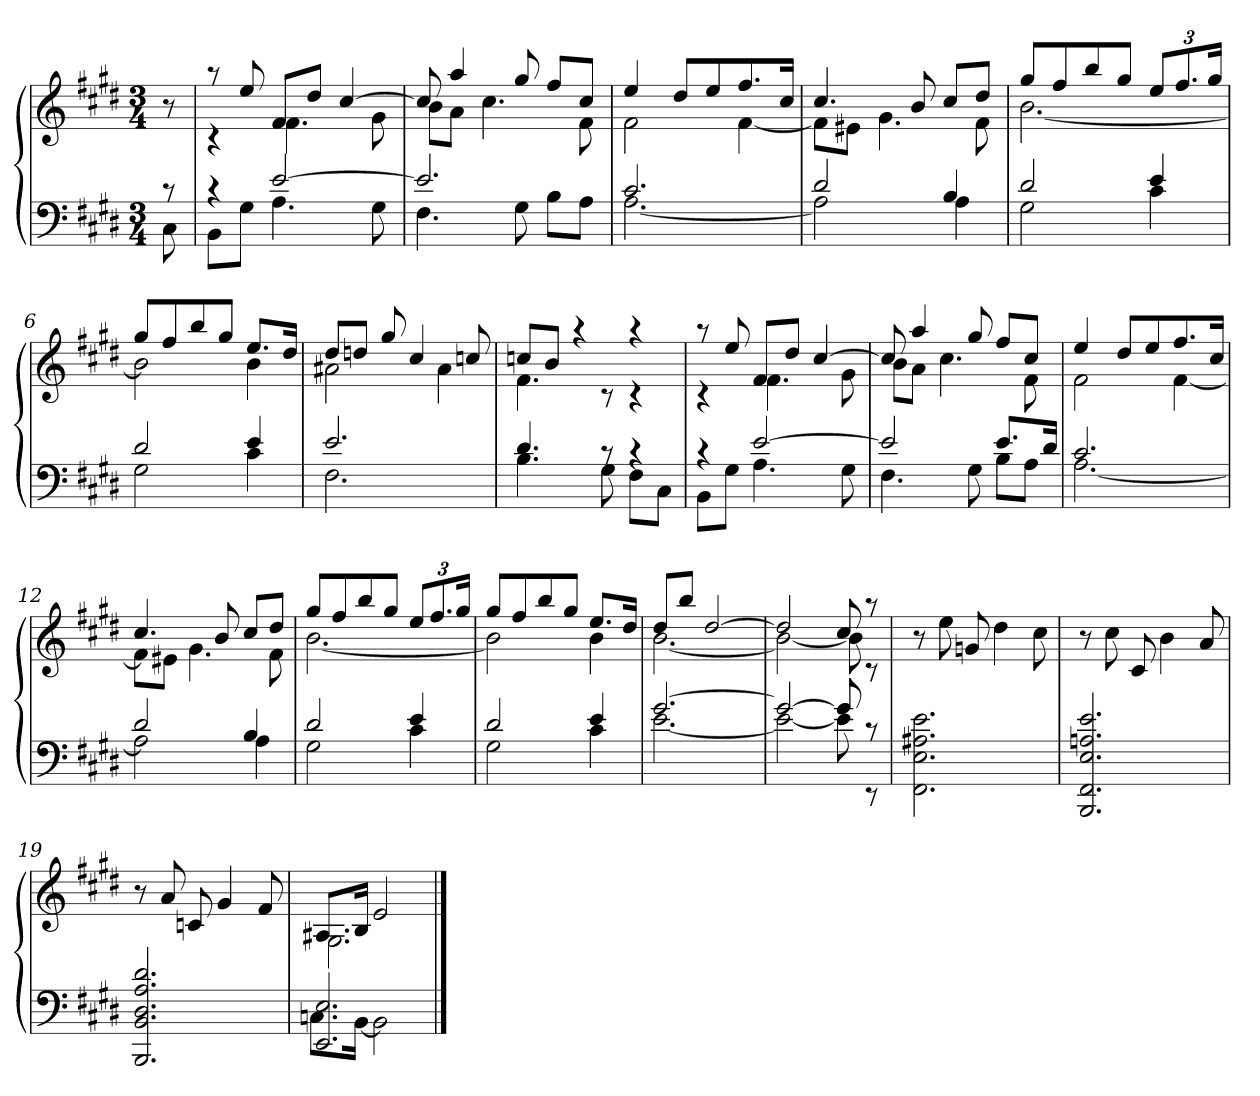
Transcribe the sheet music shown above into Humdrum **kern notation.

**kern	**kern
*part1	*part1
*staff2	*staff1
*clefF4	*clefG2
*k[f#c#g#d#]	*k[f#c#g#d#]
*E:	*E:
*M3/4	*M3/4
=	=
*^	*
8rc	8C#	8r
=1	=1	=1
*	*	*^
4rc	8BBL	8raa	4rc
.	8G#J	8ee	.
[2e	4.A	8f#L	4.f#
.	.	8dd#J	.
.	.	[4cc#	.
.	8G#	.	8g#
=2	=2	=2	=2
2.e]	4.F#	8cc#]	8bL
.	.	4aa	8aJ
.	.	.	4.cc#
.	8G#	8gg#	.
.	8BL	8ff#L	.
.	8AJ	8cc#J	8f#
=3	=3	=3	=3
2.c#	[2.A	4ee	2f#
.	.	8dd#L	.
.	.	8ee	.
.	.	8.ff#	[4f#
.	.	16cc#Jk	.
=4	=4	=4	=4
2d#	2A]	4.cc#	8f#L]
.	.	.	8e#XJ
.	.	.	4.g#
.	.	8b	.
4B	4A	8cc#L	.
.	.	8dd#J	8f#
=5	=5	=5	=5
2d#	2G#	8gg#L	[2.b
.	.	8ff#	.
.	.	8bb	.
.	.	8gg#J	.
4e	4c#	12eeL	.
.	.	12.ff#	.
.	.	24gg#Jk	.
=6	=6	=6	=6
2d#	2G#	8gg#L	2b]
.	.	8ff#	.
.	.	8bb	.
.	.	8gg#J	.
4e	4c#	8.eeL	4b
.	.	16dd#Jk	.
=7	=7	=7	=7
2.e	2.F#	8dd#L	2a#X
.	.	8ddnJ	.
.	.	8gg#	.
.	.	4cc#	.
.	.	.	4a#
.	.	8ccn	.
=8	=8	=8	=8
4.d#	4.B	8ccnL	4.f#
.	.	8bJ	.
.	.	4raa	.
8rc	8G#	.	8rc
4rc	8F#L	4raa	4rc
.	8C#J	.	.
=9	=9	=9	=9
4rc	8BBL	8raa	4rc
.	8G#J	8ee	.
[2e	4.A	8f#L	4.f#
.	.	8dd#J	.
.	.	[4cc#	.
.	8G#	.	8g#
=10	=10	=10	=10
2e]	4.F#	8cc#]	8bL
.	.	4aa	8aJ
.	.	.	4.cc#
.	8G#	8gg#	.
8.eL	8BL	8ff#L	.
.	8AJ	8cc#J	8f#
16d#Jk	.	.	.
=11	=11	=11	=11
2.c#	[2.A	4ee	2f#
.	.	8dd#L	.
.	.	8ee	.
.	.	8.ff#	[4f#
.	.	16cc#Jk	.
=12	=12	=12	=12
2d#	2A]	4.cc#	8f#L]
.	.	.	8e#XJ
.	.	.	4.g#
.	.	8b	.
4B	4A	8cc#L	.
.	.	8dd#J	8f#
=13	=13	=13	=13
2d#	2G#	8gg#L	[2.b
.	.	8ff#	.
.	.	8bb	.
.	.	8gg#J	.
4e	4c#	12eeL	.
.	.	12.ff#	.
.	.	24gg#Jk	.
=14	=14	=14	=14
2d#	2G#	8gg#L	2b]
.	.	8ff#	.
.	.	8bb	.
.	.	8gg#J	.
4e	4c#	8.eeL	4b
.	.	16dd#Jk	.
=15	=15	=15	=15
[2.g#	[2.e	8dd#L	[2.b
.	.	8bbJ	.
.	.	[2dd#	.
=16	=16	=16	=16
2g#_	2e_	2dd#]	2b_
8g#]	8e]	8cc#	8b]
8rc	8rEE	8raa	8rc
*v	*v	*	*
*	*v	*v
=17	=17
2.FF# 2.E 2.A#X 2.e	8r
.	8ee
.	8gn
.	4dd#
.	8cc#
=18	=18
2.BBB 2.FF# 2.E 2.An 2.e	8r
.	8cc#
.	8c#
.	4b
.	8a
=19	=19
2.BBB 2.BB 2.D# 2.A 2.d#	8r
.	8a
.	8cn
.	4g#
.	8f#
=20	=20
*^	*^
2.EE 2.E	8.CnL	8.A#XL	2.G#
.	[16BBJk	16BJk	.
.	2BB]	2e	.
*v	*v	*	*
*	*v	*v
==	==
*-	*-
